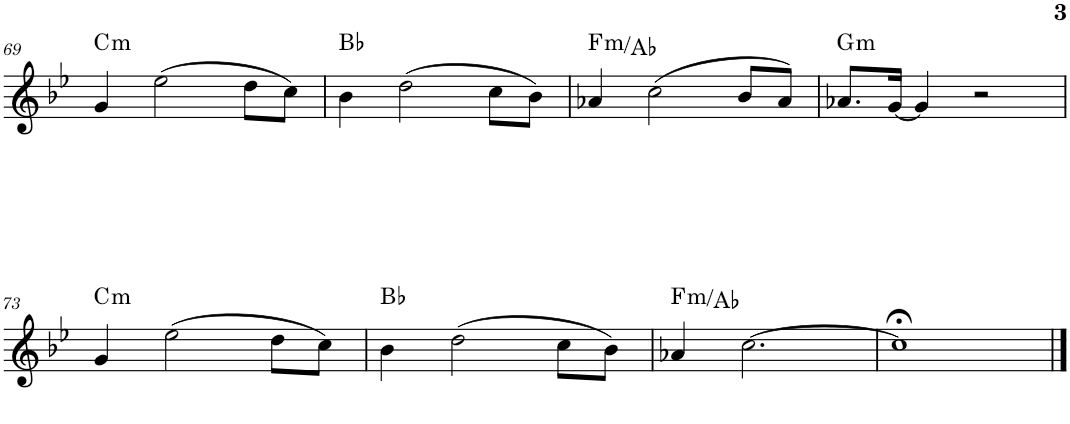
**kern	**harte
*part1	*part1
*staff1	*
*I"Piano	*
*I'Pno.	*
!!LO:PB:g=z
*clefG2	*
*k[b-e-]	*
*M4/4	*
=69	=69
!	!LO:H:kt=m
4g/	C:min
(2ee-\	.
8dd\L	.
8cc\J)	.
=70	=70
4b-\	Bb:maj
(2dd\	.
8cc\L	.
8b-\J)	.
=71	=71
!	!LO:H:kt=m
4a-X/	F:min/b3
(2cc\	.
8b-/L	.
8a-/J)	.
=72	=72
!	!LO:H:kt=m
8.a-X/L	G:min
[16g/Jk	.
4g/]	.
2r	.
!!LO:LB:g=z
=73	=73
!	!LO:H:kt=m
4g/	C:min
(2ee-\	.
8dd\L	.
8cc\J)	.
=74	=74
4b-\	Bb:maj
(2dd\	.
8cc\L	.
8b-\J)	.
=75	=75
!	!LO:H:kt=m
4a-X/	F:min/b3
[2.cc\	.
=76	=76
1cc;<]	.
==	==
*-	*-
